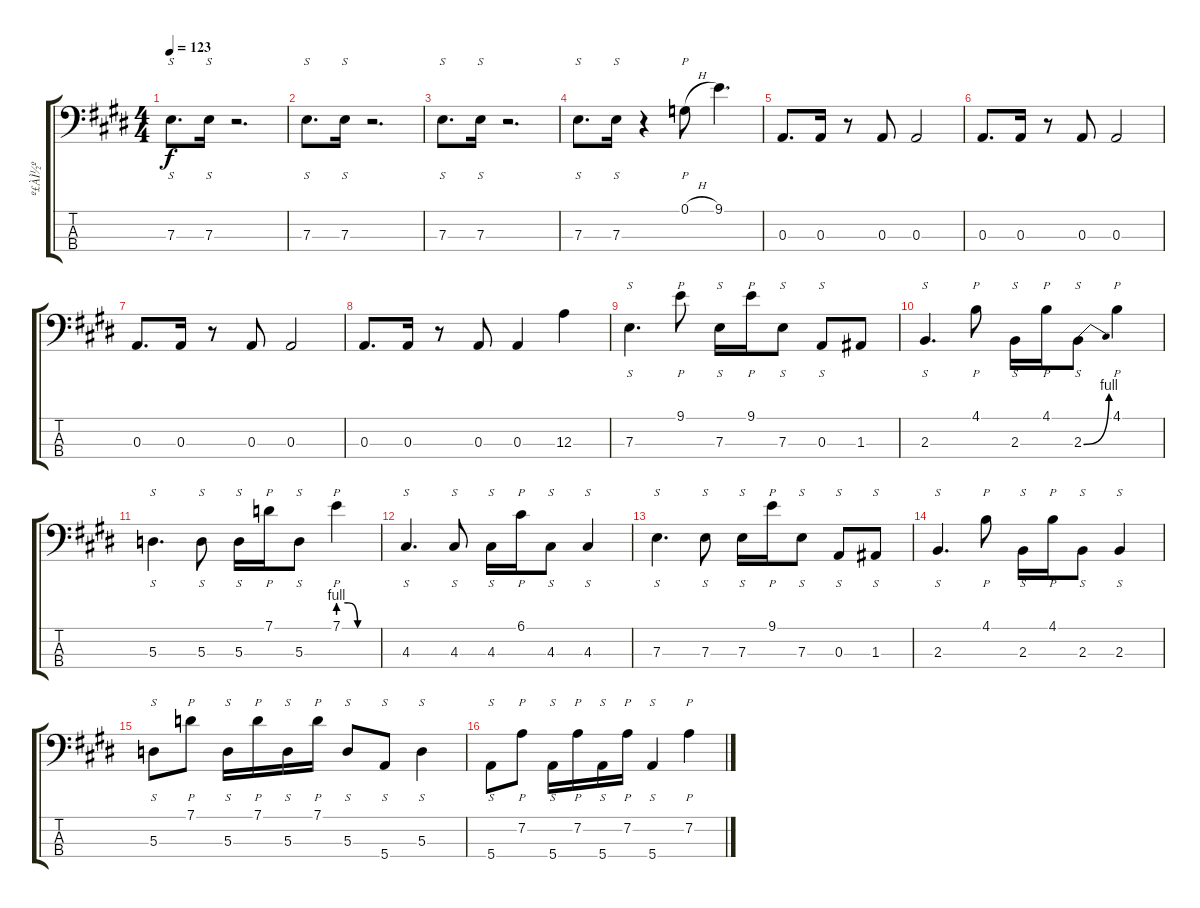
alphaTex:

\track ("º£ÀÌ½º" "º£ÀÌ½º") {instrument slapbass1}
\staff {score tabs}
\tuning (G2 D2 A1 E1) {hide}
\ts (4 4)
\tempo 123
\clef f4
\ks e
7.3.8{s d dy f} 7.3.16{s} r.2{d} |
7.3.8{s d} 7.3.16{s} r.2{d} |
7.3.8{s d} 7.3.16{s} r.2{d} |
7.3.8{s d} 7.3.16{s} r.4 0.1{h}.8{p} 9.1.4{d} |
0.3.8{d} 0.3.16 r.8 0.3.8 0.3.2 |
0.3.8{d} 0.3.16 r.8 0.3.8 0.3.2 |
0.3.8{d} 0.3.16 r.8 0.3.8 0.3.2 |
0.3.8{d} 0.3.16 r.8 0.3.8 0.3.4 12.3.4 |
7.3.4{s d} 9.1.8{p} 7.3.16{s} 9.1.16{p} 7.3.8{s} 0.3.8{s} 1.3.8 |
2.3.4{s d} 4.1.8{p} 2.3.16{s} 4.1.16{p} 2.3{be (bend 0 0 60 4)}.8{s} 4.1.4{p} |
5.3.4{s d} 5.3.8{s} 5.3.16{s} 7.1.16{p} 5.3.8{s} 7.1{be (custom 0 4 15 4 30 0 60 0)}.4{p} |
4.3.4{s d} 4.3.8{s} 4.3.16{s} 6.1.16{p} 4.3.8{s} 4.3.4{s} |
7.3.4{s d} 7.3.8{s} 7.3.16{s} 9.1.16{p} 7.3.8{s} 0.3.8{s} 1.3.8{s} |
2.3.4{s d} 4.1.8{p} 2.3.16{s} 4.1.16{p} 2.3.8{s} 2.3.4{s} |
5.3.8{s} 7.1.8{p} 5.3.16{s} 7.1.16{p} 5.3.16{s} 7.1.16{p} 5.3.8{s} 5.4.8{s} 5.3.4{s} |
5.4.8{s} 7.2.8{p} 5.4.16{s} 7.2.16{p} 5.4.16{s} 7.2.16{p} 5.4.4{s} 7.2.4{p}
